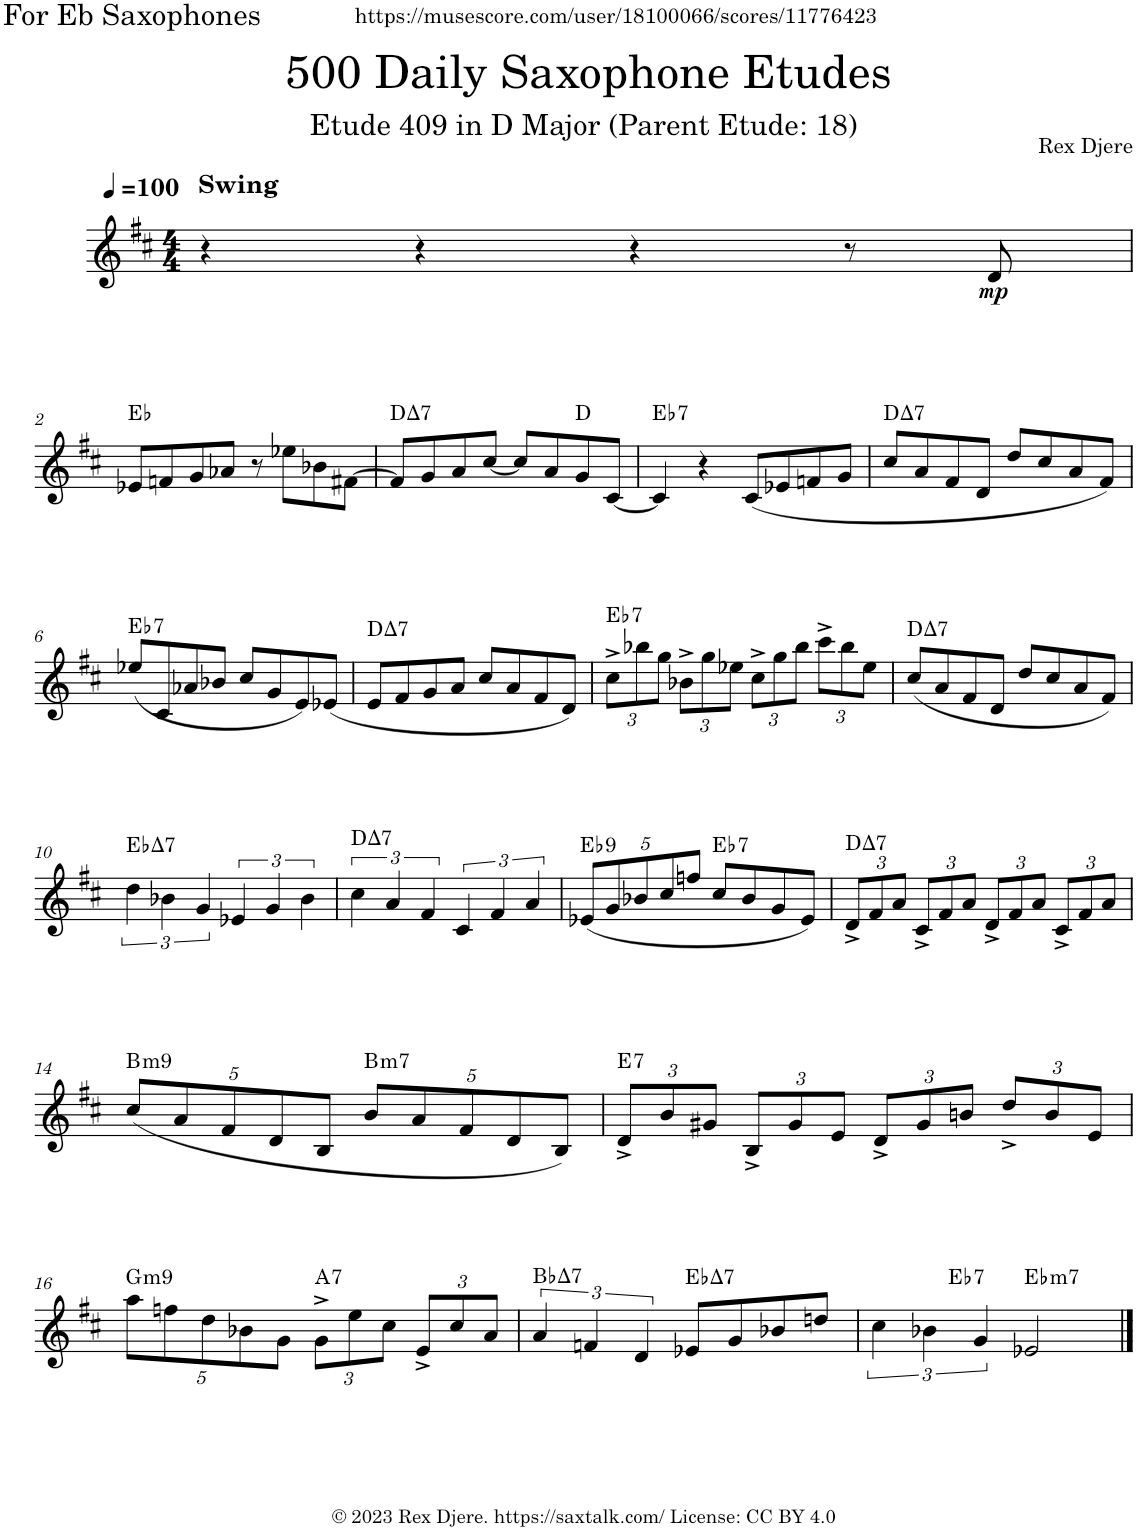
**kern	**dynam	**harte
*part1	*part1	*part1
*staff1	*staff1	*
*I"Alto Saxophone	*	*
*I'A. Sax.	*	*
*clefG2	*	*
*Trd5c9	*	*
*k[f#c#]	*	*
*M4/4	*	*
*MM100	*	*
=1	=1	=1
!LO:TX:a:B:t=Swing	!	!
4r	.	.
4r	.	.
4r	.	.
8r	.	.
!	!LO:DY:b	!
8d/	mp	.
!!LO:LB:g=z
=2	=2	=2
8e-X/L	.	Eb:maj
8fn/	.	.
8g/	.	.
8a-X/J	.	.
8r	.	.
8ee-X\L	.	.
8b-X\	.	.
[8f#X\J	.	.
=3	=3	=3
!	!	!LO:H:kt=7
8f#/L]	.	D:maj7
8g/	.	.
8a/	.	.
[8cc#/J	.	.
8cc#/L]	.	.
8a/	.	.
8g/	.	D:maj
[8c#/J	.	.
=4	=4	=4
!	!	!LO:H:kt=7
4c#/]	.	Eb:7
4r	.	.
(8c#/L	.	.
8e-X/	.	.
8fn/	.	.
8g/J	.	.
=5	=5	=5
!	!	!LO:H:kt=7
8cc#/L	.	D:maj7
8a/	.	.
8f#/	.	.
8d/J	.	.
8dd/L	.	.
8cc#/	.	.
8a/	.	.
8f#/J)	.	.
!!LO:LB:g=z
=6	=6	=6
!	!	!LO:H:kt=7
(8ee-X/L	.	Eb:7
8c#/	.	.
8a-X/	.	.
8b-X/J	.	.
8cc#/L	.	.
8g/	.	.
8e/)	.	.
(8e-X/J	.	.
=7	=7	=7
!	!	!LO:H:kt=7
8e/L	.	D:maj7
8f#/	.	.
8g/	.	.
8a/J	.	.
8cc#/L	.	.
8a/	.	.
8f#/	.	.
8d/J)	.	.
=8	=8	=8
*Xbrackettup	*	*
!	!	!LO:H:kt=7
12cc#^\L	.	Eb:7
12bb-X\	.	.
12gg\J	.	.
12b-X^\L	.	.
12gg\	.	.
12ee-X\J	.	.
12cc#^\L	.	.
12gg\	.	.
12bb-\J	.	.
12ccc#^\L	.	.
12bb-\	.	.
12ee-\J	.	.
=9	=9	=9
!	!	!LO:H:kt=7
(8cc#/L	.	D:maj7
8a/	.	.
8f#/	.	.
8d/J	.	.
8dd/L	.	.
8cc#/	.	.
8a/	.	.
8f#/J)	.	.
!!LO:LB:g=z
=10	=10	=10
*k[f#c#]	*	*
*brackettup	*	*
!	!	!LO:H:kt=7
6dd\	.	Eb:maj7
6b-X\	.	.
6g/	.	.
6e-X/	.	.
6g/	.	.
6b-\	.	.
=11	=11	=11
!	!	!LO:H:kt=7
6cc#\	.	D:maj7
6a/	.	.
6f#/	.	.
6c#/	.	.
6f#/	.	.
6a/	.	.
=12	=12	=12
*Xbrackettup	*	*
!	!	!LO:H:kt=9
(10e-X/L	.	Eb:9
10g/	.	.
10b-X/	.	.
10cc#/	.	.
10ffn/J	.	.
!	!	!LO:H:kt=7
8cc#/L	.	Eb:7
8b-/	.	.
8g/	.	.
8e-/J)	.	.
=13	=13	=13
!	!	!LO:H:kt=7
12d^/L	.	D:maj7
12f#/	.	.
12a/J	.	.
12c#^/L	.	.
12f#/	.	.
12a/J	.	.
12d^/L	.	.
12f#/	.	.
12a/J	.	.
12c#^/L	.	.
12f#/	.	.
12a/J	.	.
!!LO:LB:g=z
=14	=14	=14
!	!	!LO:H:kt=m9
(<10cc#/L	.	B:min9
10a/	.	.
10f#/	.	.
10d/	.	.
10B/J	.	.
!	!	!LO:H:kt=m7
10b/L	.	B:min7
10a/	.	.
10f#/	.	.
10d/	.	.
10B/J)	.	.
=15	=15	=15
!	!	!LO:H:kt=7
12d^/L	.	E:7
12b/	.	.
12g#X/J	.	.
12B^/L	.	.
12g#/	.	.
12e/J	.	.
12d^/L	.	.
12g#/	.	.
12bn/J	.	.
12dd^/L	.	.
12b/	.	.
12e/J	.	.
!!LO:LB:g=z
=16	=16	=16
!	!	!LO:H:kt=m9
10aa\L	.	G:min9
10ffn\	.	.
10dd\	.	.
10b-X\	.	.
10g\J	.	.
!	!	!LO:H:kt=7
12g^\L	.	A:7
12ee\	.	.
12cc#\J	.	.
12e^/L	.	.
12cc#/	.	.
12a/J	.	.
=17	=17	=17
*brackettup	*	*
!	!	!LO:H:kt=7
6a/	.	Bb:maj7
6fn/	.	.
6d/	.	.
!	!	!LO:H:kt=7
8e-X/L	.	Eb:maj7
8g/	.	.
8b-X/	.	.
8ddn/J	.	.
=18	=18	=18
*^	*	*
6cc#\	4ryy	.	.
6b-X\	.	.	.
!	!	!	!LO:H:kt=7
.	2.ryy	.	Eb:7
6g/	.	.	.
!	!	!	!LO:H:kt=m7
2e-X/	.	.	Eb:min7
*v	*v	*	*
==	==	==
*-	*-	*-
